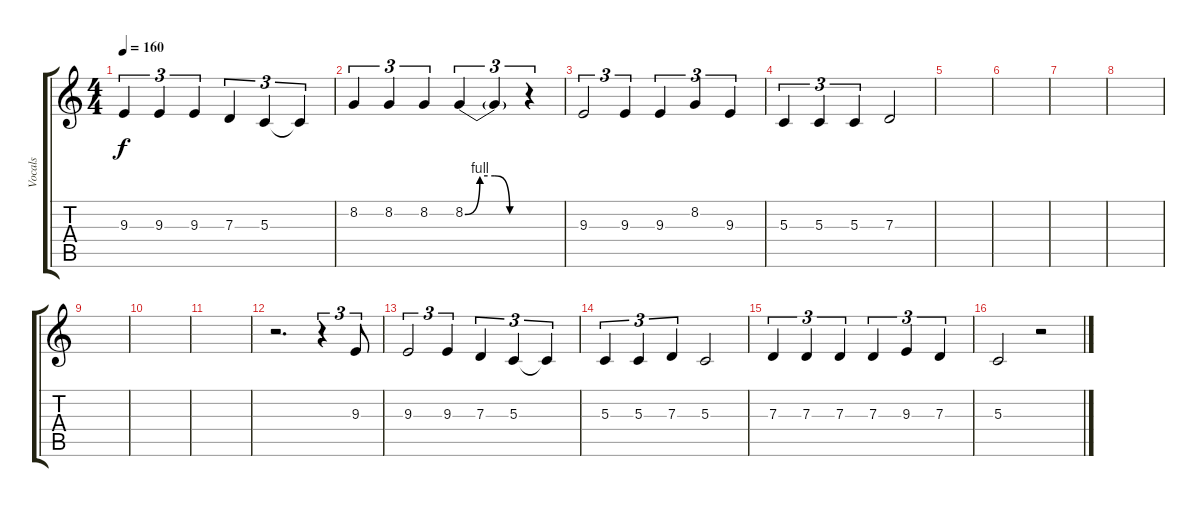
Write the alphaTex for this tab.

\track ("Vocals" "Vocals") {instrument lead6voice}
\staff {score tabs}
\tuning (E4 B3 G3 D3 A2 E2) {hide}
\ts (4 4)
\tempo 160
\clef g2
\ks c
9.3.4{tu (3 2) dy f} 9.3.4{tu (3 2)} 9.3.4{tu (3 2)} 7.3.4{tu (3 2)} 5.3.4{tu (3 2)} 5.3{t}.4{tu (3 2)} |
8.2.4{tu (3 2)} 8.2.4{tu (3 2)} 8.2.4{tu (3 2)} 8.2{be (custom 0 0 15 4 30 4 45 0 60 0)}.4{tu (3 2)} 8.2{t}.4{tu (3 2)} r.4{tu (3 2)} |
9.3.2{tu (3 2)} 9.3.4{tu (3 2)} 9.3.4{tu (3 2)} 8.2.4{tu (3 2)} 9.3.4{tu (3 2)} |
5.3.4{tu (3 2)} 5.3.4{tu (3 2)} 5.3.4{tu (3 2)} 7.3.2 |
|
|
|
|
|
|
|
r.2{d} r.4{tu (3 2)} 9.3.8{tu (3 2)} |
9.3.2{tu (3 2)} 9.3.4{tu (3 2)} 7.3.4{tu (3 2)} 5.3.4{tu (3 2)} 5.3{t}.4{tu (3 2)} |
5.3.4{tu (3 2)} 5.3.4{tu (3 2)} 7.3.4{tu (3 2)} 5.3.2 |
7.3.4{tu (3 2)} 7.3.4{tu (3 2)} 7.3.4{tu (3 2)} 7.3.4{tu (3 2)} 9.3.4{tu (3 2)} 7.3.4{tu (3 2)} |
5.3.2 r.2
